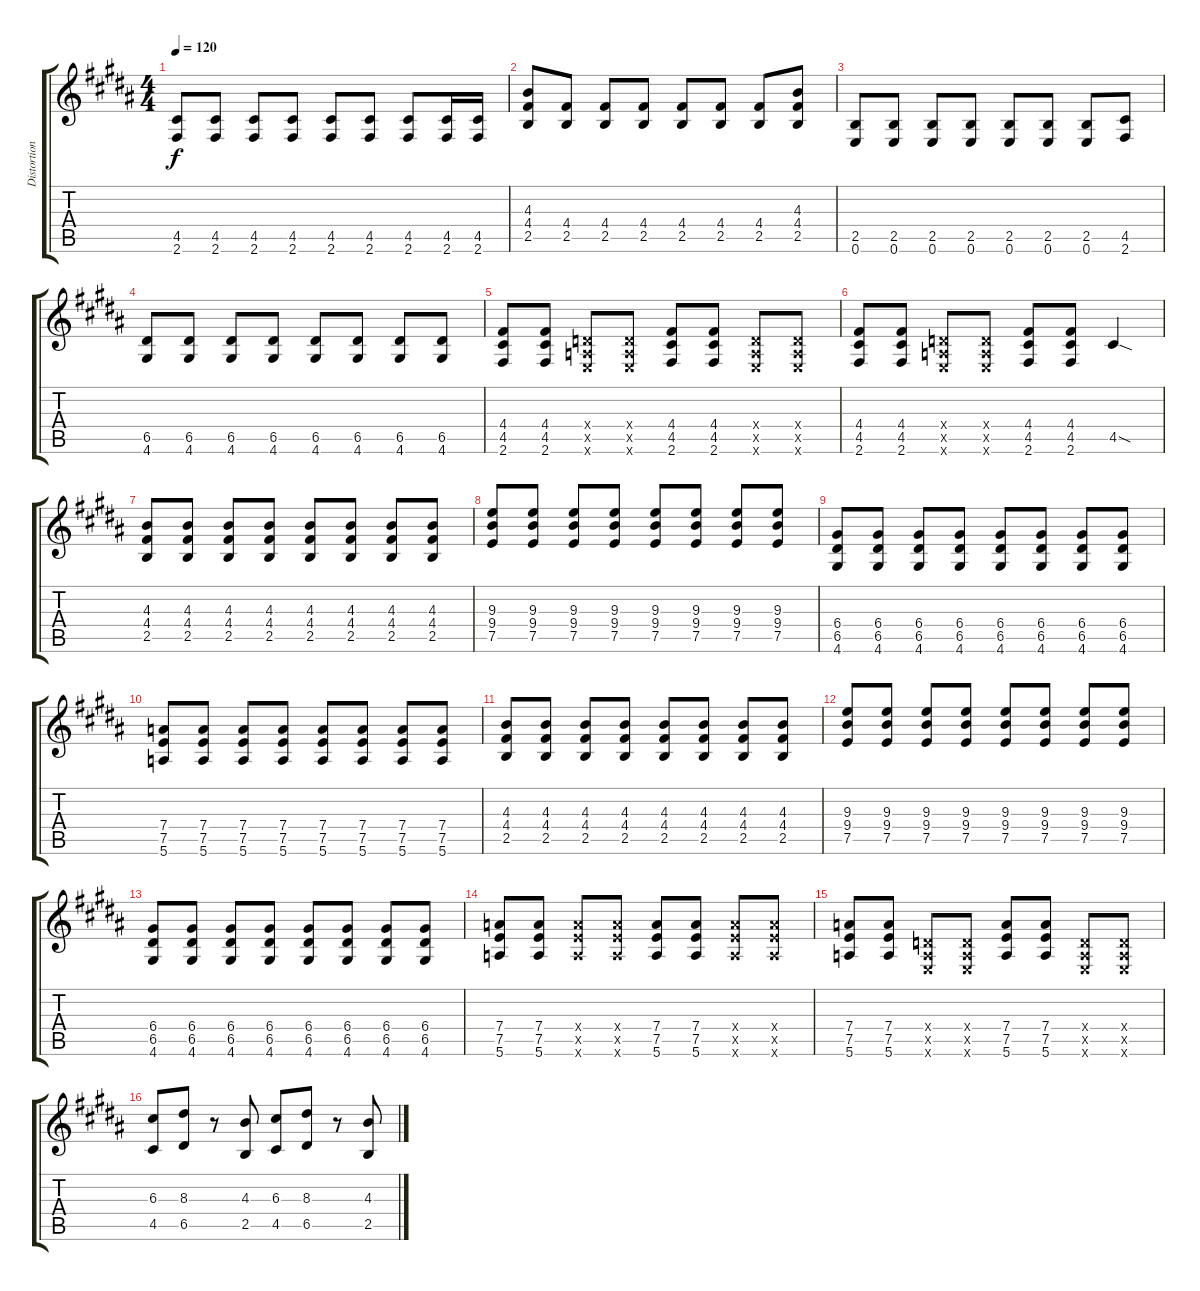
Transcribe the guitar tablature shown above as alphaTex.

\track ("Distortion Guitar" "Distortion") {instrument distortionguitar}
\staff {score tabs}
\tuning (E4 B3 G3 D3 A2 E2) {hide}
\ts (4 4)
\tempo 120
\clef g2
\ks b
(4.5 2.6).8{dy f} (4.5 2.6).8 (4.5 2.6).8 (4.5 2.6).8 (4.5 2.6).8 (4.5 2.6).8 (4.5 2.6).8 (4.5 2.6).16 (4.5 2.6).16 |
(4.3 4.4 2.5).8 (4.4 2.5).8 (4.4 2.5).8 (4.4 2.5).8 (4.4 2.5).8 (4.4 2.5).8 (4.4 2.5).8 (4.3 4.4 2.5).8 |
(2.5 0.6).8 (2.5 0.6).8 (2.5 0.6).8 (2.5 0.6).8 (2.5 0.6).8 (2.5 0.6).8 (2.5 0.6).8 (4.5 2.6).8 |
(6.5 4.6).8 (6.5 4.6).8 (6.5 4.6).8 (6.5 4.6).8 (6.5 4.6).8 (6.5 4.6).8 (6.5 4.6).8 (6.5 4.6).8 |
(4.4 4.5 2.6).8 (4.4 4.5 2.6).8 (0.4{x} 0.5{x} 0.6{x}).8 (0.4{x} 0.5{x} 0.6{x}).8 (4.4 4.5 2.6).8 (4.4 4.5 2.6).8 (0.4{x} 0.5{x} 0.6{x}).8 (0.4{x} 0.5{x} 0.6{x}).8 |
(4.4 4.5 2.6).8 (4.4 4.5 2.6).8 (0.4{x} 0.5{x} 0.6{x}).8 (0.4{x} 0.5{x} 0.6{x}).8 (4.4 4.5 2.6).8 (4.4 4.5 2.6).8 4.5{sod}.4 |
(4.3 4.4 2.5).8 (4.3 4.4 2.5).8 (4.3 4.4 2.5).8 (4.3 4.4 2.5).8 (4.3 4.4 2.5).8 (4.3 4.4 2.5).8 (4.3 4.4 2.5).8 (4.3 4.4 2.5).8 |
(9.3 9.4 7.5).8 (9.3 9.4 7.5).8 (9.3 9.4 7.5).8 (9.3 9.4 7.5).8 (9.3 9.4 7.5).8 (9.3 9.4 7.5).8 (9.3 9.4 7.5).8 (9.3 9.4 7.5).8 |
(6.4 6.5 4.6).8 (6.4 6.5 4.6).8 (6.4 6.5 4.6).8 (6.4 6.5 4.6).8 (6.4 6.5 4.6).8 (6.4 6.5 4.6).8 (6.4 6.5 4.6).8 (6.4 6.5 4.6).8 |
(7.4 7.5 5.6).8 (7.4 7.5 5.6).8 (7.4 7.5 5.6).8 (7.4 7.5 5.6).8 (7.4 7.5 5.6).8 (7.4 7.5 5.6).8 (7.4 7.5 5.6).8 (7.4 7.5 5.6).8 |
(4.3 4.4 2.5).8 (4.3 4.4 2.5).8 (4.3 4.4 2.5).8 (4.3 4.4 2.5).8 (4.3 4.4 2.5).8 (4.3 4.4 2.5).8 (4.3 4.4 2.5).8 (4.3 4.4 2.5).8 |
(9.3 9.4 7.5).8 (9.3 9.4 7.5).8 (9.3 9.4 7.5).8 (9.3 9.4 7.5).8 (9.3 9.4 7.5).8 (9.3 9.4 7.5).8 (9.3 9.4 7.5).8 (9.3 9.4 7.5).8 |
(6.4 6.5 4.6).8 (6.4 6.5 4.6).8 (6.4 6.5 4.6).8 (6.4 6.5 4.6).8 (6.4 6.5 4.6).8 (6.4 6.5 4.6).8 (6.4 6.5 4.6).8 (6.4 6.5 4.6).8 |
(7.4 7.5 5.6).8 (7.4 7.5 5.6).8 (7.4{x} 7.5{x} 5.6{x}).8 (7.4{x} 7.5{x} 5.6{x}).8 (7.4 7.5 5.6).8 (7.4 7.5 5.6).8 (7.4{x} 7.5{x} 5.6{x}).8 (7.4{x} 7.5{x} 5.6{x}).8 |
(7.4 7.5 5.6).8 (7.4 7.5 5.6).8 (0.4{x} 0.5{x} 0.6{x}).8 (0.4{x} 0.5{x} 0.6{x}).8 (7.4 7.5 5.6).8 (7.4 7.5 5.6).8 (0.4{x} 0.5{x} 0.6{x}).8 (0.4{x} 0.5{x} 0.6{x}).8 |
(6.3 4.5).8 (8.3 6.5).8 r.8 (4.3 2.5).8 (6.3 4.5).8 (8.3 6.5).8 r.8 (4.3 2.5).8
